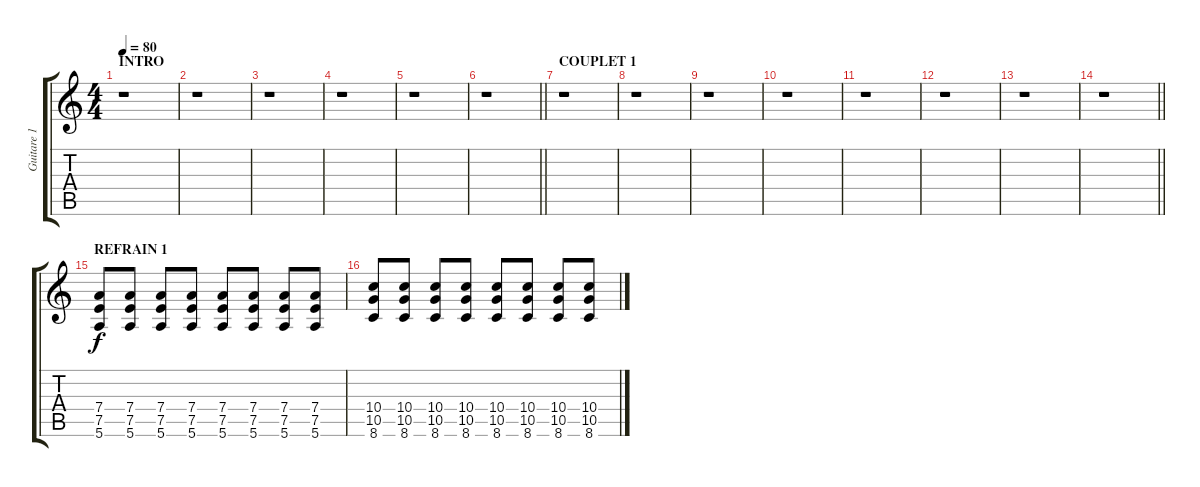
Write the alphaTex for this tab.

\track ("Guitare 1" "Guitare 1") {instrument overdrivenguitar}
\staff {score tabs}
\tuning (E4 B3 G3 D3 A2 E2) {hide}
\ts (4 4)
\section ("" "INTRO")
\tempo 80
\clef g2
\ks c
r.1{dy f instrument overdrivenguitar} |
r.1 |
r.1 |
r.1 |
r.1 |
\barLineRight lightlight
r.1 |
\section ("" "COUPLET 1")
r.1 |
r.1 |
r.1 |
r.1 |
r.1 |
r.1 |
r.1 |
\barLineRight lightlight
r.1 |
\section ("" "REFRAIN 1")
(7.4 7.5 5.6).8 (7.4 7.5 5.6).8 (7.4 7.5 5.6).8 (7.4 7.5 5.6).8 (7.4 7.5 5.6).8 (7.4 7.5 5.6).8 (7.4 7.5 5.6).8 (7.4 7.5 5.6).8 |
(10.4 10.5 8.6).8 (10.4 10.5 8.6).8 (10.4 10.5 8.6).8 (10.4 10.5 8.6).8 (10.4 10.5 8.6).8 (10.4 10.5 8.6).8 (10.4 10.5 8.6).8 (10.4 10.5 8.6).8
